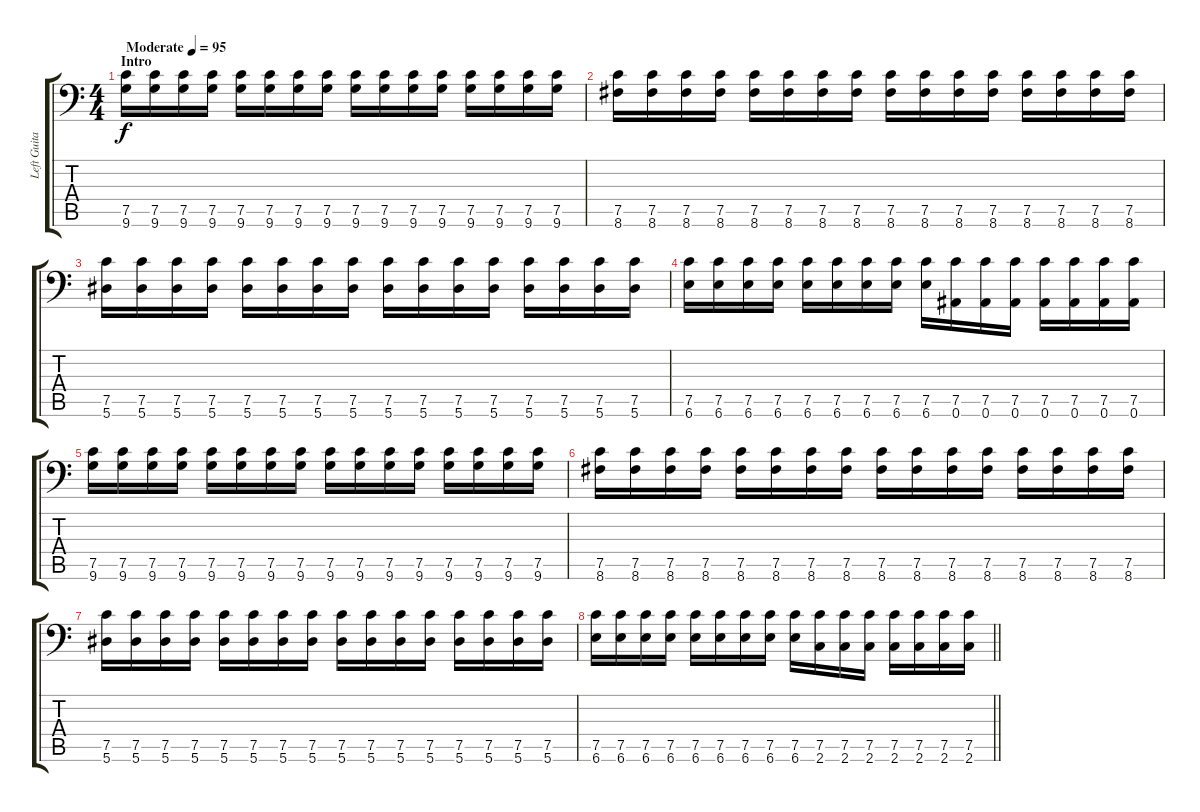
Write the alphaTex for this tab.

\track ("Left Guitar" "Left Guita") {instrument distortionguitar}
\staff {score tabs}
\tuning (C4 G3 Eb3 Bb2 F2 Bb1) {hide}
\ts (4 4)
\section ("" "Intro")
\tempo (95 "Moderate")
\clef f4
\ks c
(7.5 9.6).16{dy f instrument distortionguitar} (7.5 9.6).16 (7.5 9.6).16 (7.5 9.6).16 (7.5 9.6).16 (7.5 9.6).16 (7.5 9.6).16 (7.5 9.6).16 (7.5 9.6).16 (7.5 9.6).16 (7.5 9.6).16 (7.5 9.6).16 (7.5 9.6).16 (7.5 9.6).16 (7.5 9.6).16 (7.5 9.6).16 |
(7.5 8.6).16 (7.5 8.6).16 (7.5 8.6).16 (7.5 8.6).16 (7.5 8.6).16 (7.5 8.6).16 (7.5 8.6).16 (7.5 8.6).16 (7.5 8.6).16 (7.5 8.6).16 (7.5 8.6).16 (7.5 8.6).16 (7.5 8.6).16 (7.5 8.6).16 (7.5 8.6).16 (7.5 8.6).16 |
(7.5 5.6).16 (7.5 5.6).16 (7.5 5.6).16 (7.5 5.6).16 (7.5 5.6).16 (7.5 5.6).16 (7.5 5.6).16 (7.5 5.6).16 (7.5 5.6).16 (7.5 5.6).16 (7.5 5.6).16 (7.5 5.6).16 (7.5 5.6).16 (7.5 5.6).16 (7.5 5.6).16 (7.5 5.6).16 |
(7.5 6.6).16 (7.5 6.6).16 (7.5 6.6).16 (7.5 6.6).16 (7.5 6.6).16 (7.5 6.6).16 (7.5 6.6).16 (7.5 6.6).16 (7.5 6.6).16 (7.5 0.6).16 (7.5 0.6).16 (7.5 0.6).16 (7.5 0.6).16 (7.5 0.6).16 (7.5 0.6).16 (7.5 0.6).16 |
(7.5 9.6).16 (7.5 9.6).16 (7.5 9.6).16 (7.5 9.6).16 (7.5 9.6).16 (7.5 9.6).16 (7.5 9.6).16 (7.5 9.6).16 (7.5 9.6).16 (7.5 9.6).16 (7.5 9.6).16 (7.5 9.6).16 (7.5 9.6).16 (7.5 9.6).16 (7.5 9.6).16 (7.5 9.6).16 |
(7.5 8.6).16 (7.5 8.6).16 (7.5 8.6).16 (7.5 8.6).16 (7.5 8.6).16 (7.5 8.6).16 (7.5 8.6).16 (7.5 8.6).16 (7.5 8.6).16 (7.5 8.6).16 (7.5 8.6).16 (7.5 8.6).16 (7.5 8.6).16 (7.5 8.6).16 (7.5 8.6).16 (7.5 8.6).16 |
(7.5 5.6).16 (7.5 5.6).16 (7.5 5.6).16 (7.5 5.6).16 (7.5 5.6).16 (7.5 5.6).16 (7.5 5.6).16 (7.5 5.6).16 (7.5 5.6).16 (7.5 5.6).16 (7.5 5.6).16 (7.5 5.6).16 (7.5 5.6).16 (7.5 5.6).16 (7.5 5.6).16 (7.5 5.6).16 |
\barLineRight lightlight
(7.5 6.6).16 (7.5 6.6).16 (7.5 6.6).16 (7.5 6.6).16 (7.5 6.6).16 (7.5 6.6).16 (7.5 6.6).16 (7.5 6.6).16 (7.5 6.6).16 (7.5 2.6).16 (7.5 2.6).16 (7.5 2.6).16 (7.5 2.6).16 (7.5 2.6).16 (7.5 2.6).16 (7.5 2.6).16
